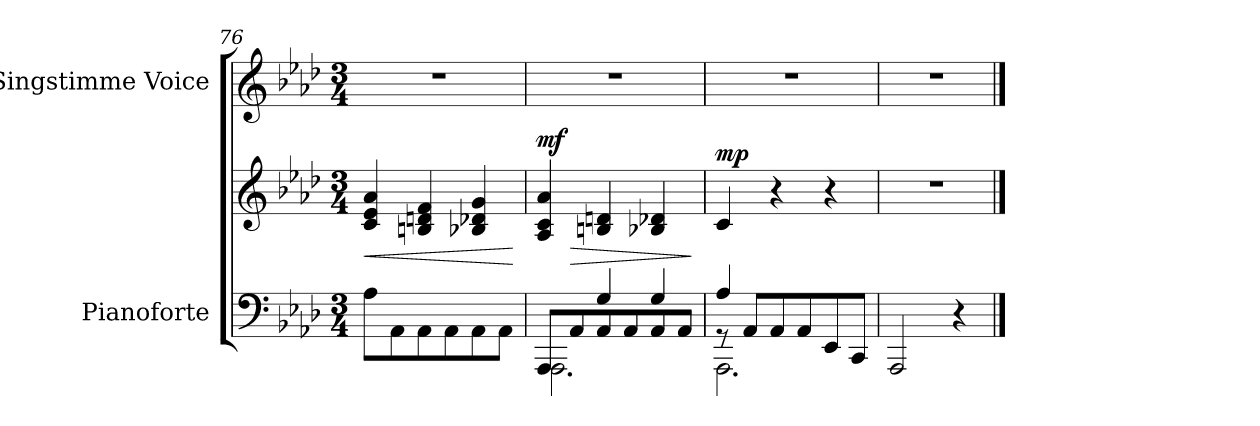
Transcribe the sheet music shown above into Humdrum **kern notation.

**kern	**kern	**dynam	**kern
*part2	*part2	*part2	*part1
*staff3	*staff2	*staff2/3	*staff1
*I"Pianoforte	*	*	*I"Singstimme Voice
*I'Pno	*	*	*
*clefF4	*clefG2	*	*clefG2
*k[b-e-a-d-]	*k[b-e-a-d-]	*	*k[b-e-a-d-]
*M3/4	*M3/4	*	*M3/4
=76	=76	=76	=76
!	!	!LO:HP:b	!
8A-\L	4c/ 4e-/ 4a-/	<	2.r
8AA-\	.	.	.
8AA-\	4Bn/ 4dn/ 4f/	.	.
8AA-\	.	.	.
8AA-\	4B-X/ 4d-X/ 4g/	.	.
8AA-\J	.	.	.
.	.	[	.
=77	=77	=77	=77
*^	*	*	*
!	!LO:N:head=open	!	!LO:HP:b	!
*	*^	*^	*	*
!	!	!	!	!	!LO:DY:n=1:a	!
4ryy	8AAA-/L	2.AAA-\	4A-/ 4c/ 4a-/	4ryy	> mf	2.r
.	8AA-/	.	.	.	.	.
4G/	8AA-/	.	4Bn/ 4dn/	2ryy	.	.
.	8AA-/	.	.	.	.	.
4G/	8AA-/	.	4B-X/ 4d-X/	.	.	.
.	8AA-/J	.	.	.	.	.
*v	*v	*v	*	*	*	*
*	*v	*v	*	*
.	.	]	.
=78	=78	=78	=78
*^	*^	*	*
*	*^	*	*	*	*
!	!	!	!	!	!LO:DY:a	!
4A-/	8rGG	2.AAA-\	4c/	4ryy	mp	2.r
.	8AA-/L	.	.	.	.	.
2ryy	8AA-/	.	2ryy	4r	.	.
.	8AA-/	.	.	.	.	.
.	8EE-/	.	.	4r	.	.
.	8CC/J	.	.	.	.	.
*v	*v	*v	*	*	*	*
*	*v	*v	*	*
=79	=79	=79	=79
2AAA-/	2.r	.	2.r
4r	.	.	.
==	==	==	==
*-	*-	*-	*-
